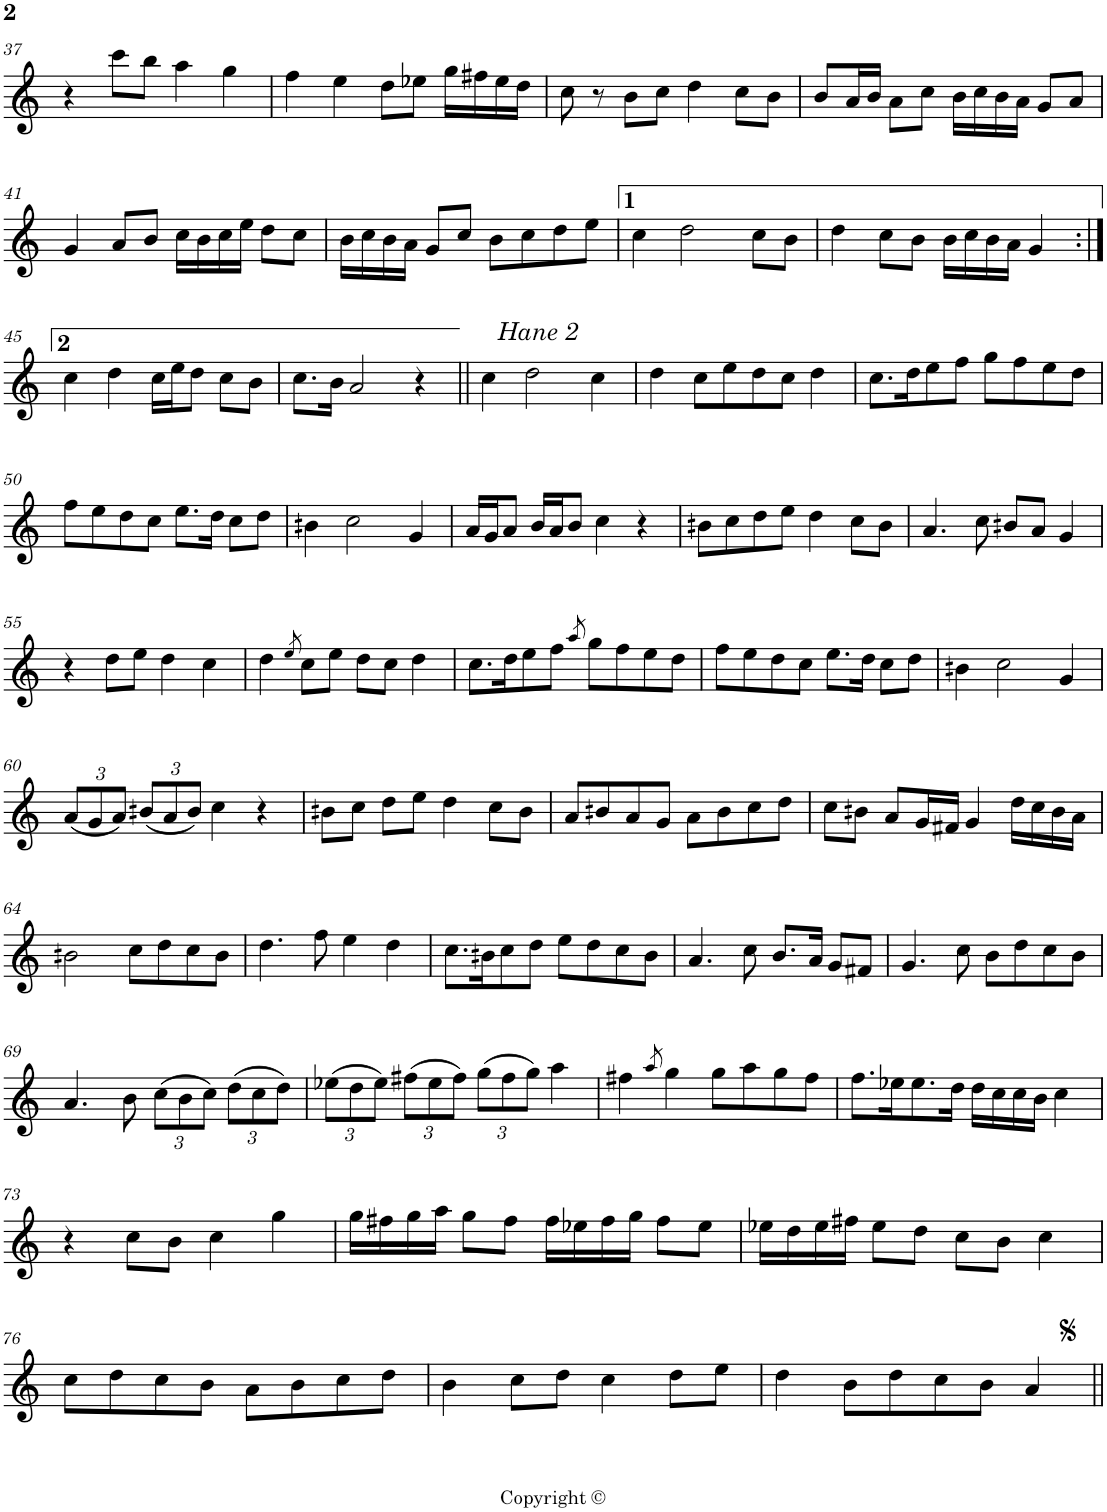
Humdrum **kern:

**kern
*part1
*staff1
*I"Piano
*I'Pno
!!LO:PB:g=z
*clefG2
*k[]
*M4/4
*met(c)
=37
4r
8ccc\L
8bb\J
4aa\
4gg\
=38
4ff\
4ee\
8dd\L
8ee-X\J
16gg\LL
16ff#X\
16ee-\
16dd\JJ
=39
8cc\
8r
8b\L
8cc\J
4dd\
8cc\L
8b\J
=40
8b/L
16a/L
16b/JJ
8a\L
8cc\J
16b\LL
16cc\
16b\
16a\JJ
8g/L
8a/J
!!LO:LB:g=z
=41
4g/
8a/L
8b/J
16cc\LL
16b\
16cc\
16ee\JJ
8dd\L
8cc\J
=42
16b\LL
16cc\
16b\
16a\JJ
8g/L
8cc/J
8b\L
8cc\
8dd\
8ee\J
=43
4cc\
2dd\
8cc\L
8b\J
=44
4dd\
8cc\L
8b\J
16b\LL
16cc\
16b\
16a\JJ
4g/
!!LO:LB:g=z
=45:|!
4cc\
4dd\
16cc\LL
16ee\J
8dd\J
8cc\L
8b\J
=46
8.cc\L
16b\Jk
2a/
4r
=47||
!LO:TX:a:i:t=Hane 2
4cc\
2dd\
4cc\
=48
4dd\
8cc\L
8ee\
8dd\
8cc\J
4dd\
=49
8.cc\L
16dd\K
8ee\
8ff\J
8gg\L
8ff\
8ee\
8dd\J
!!LO:LB:g=z
=50
8ff\L
8ee\
8dd\
8cc\J
8.ee\L
16dd\Jk
8cc\L
8dd\J
=51
4bn\
2cc\
4g/
=52
16a/LL
16g/J
8a/J
16b/LL
16a/J
8b/J
4cc\
4r
=53
8bn\L
8cc\
8dd\
8ee\J
4dd\
8cc\L
8b\J
=54
4.a/
8cc\
8bn/L
8a/J
4g/
!!LO:LB:g=z
=55
4r
8dd\L
8ee\J
4dd\
4cc\
=56
4dd\
8qee/
8cc\L
8ee\J
8dd\L
8cc\J
4dd\
=57
8.cc\L
16dd\K
8ee\
8ff\J
8qaa/
8gg\L
8ff\
8ee\
8dd\J
=58
8ff\L
8ee\
8dd\
8cc\J
8.ee\L
16dd\Jk
8cc\L
8dd\J
=59
4bn\
2cc\
4g/
!!LO:LB:g=z
=60
*Xbrackettup
(12a/L
12g/
12a/J)
(12bn/L
12a/
12b/J)
4cc\
4r
=61
8bn\L
8cc\J
8dd\L
8ee\J
4dd\
8cc\L
8b\J
=62
8a/L
8bn/
8a/
8g/J
8a\L
8b\
8cc\
8dd\J
=63
8cc\L
8bn\J
8a/L
16g/L
16f#X/JJ
4g/
16dd\LL
16cc\
16b\
16a\JJ
!!LO:LB:g=z
=64
2bn\
8cc\L
8dd\
8cc\
8b\J
=65
4.dd\
8ff\
4ee\
4dd\
=66
8.cc\L
16bn\K
8cc\
8dd\J
8ee\L
8dd\
8cc\
8b\J
=67
4.a/
8cc\
8.b/L
16a/Jk
8g/L
8f#X/J
=68
4.g/
8cc\
8b\L
8dd\
8cc\
8b\J
!!LO:LB:g=z
=69
4.a/
8b\
(12cc\L
12b\
12cc\J)
(12dd\L
12cc\
12dd\J)
=70
(12ee-X\L
12dd\
12ee-\J)
(12ff#X\L
12ee-\
12ff#\J)
(12gg\L
12ff#\
12gg\J)
4aa\
=71
4ff#X\
8qaa/
4gg\
8gg\L
8aa\
8gg\
8ff#\J
=72
8.ff\L
16ee-X\K
8.ee-\
16dd\Jk
16dd\LL
16cc\
16cc\
16b\JJ
4cc\
!!LO:LB:g=z
=73
4r
8cc\L
8b\J
4cc\
4gg\
=74
16gg\LL
16ff#X\
16gg\
16aa\JJ
8gg\L
8ff#\J
16ff#\LL
16ee-X\
16ff#\
16gg\JJ
8ff#\L
8ee-\J
=75
16ee-X\LL
16dd\
16ee-\
16ff#X\JJ
8ee-\L
8dd\J
8cc\L
8b\J
4cc\
!!LO:LB:g=z
=76
8cc\L
8dd\
8cc\
8b\J
8a\L
8b\
8cc\
8dd\J
=77
4b\
8cc\L
8dd\J
4cc\
8dd\L
8ee\J
=78
4dd\
8b\L
8dd\
8cc\
8b\J
4a/
=||
*-
